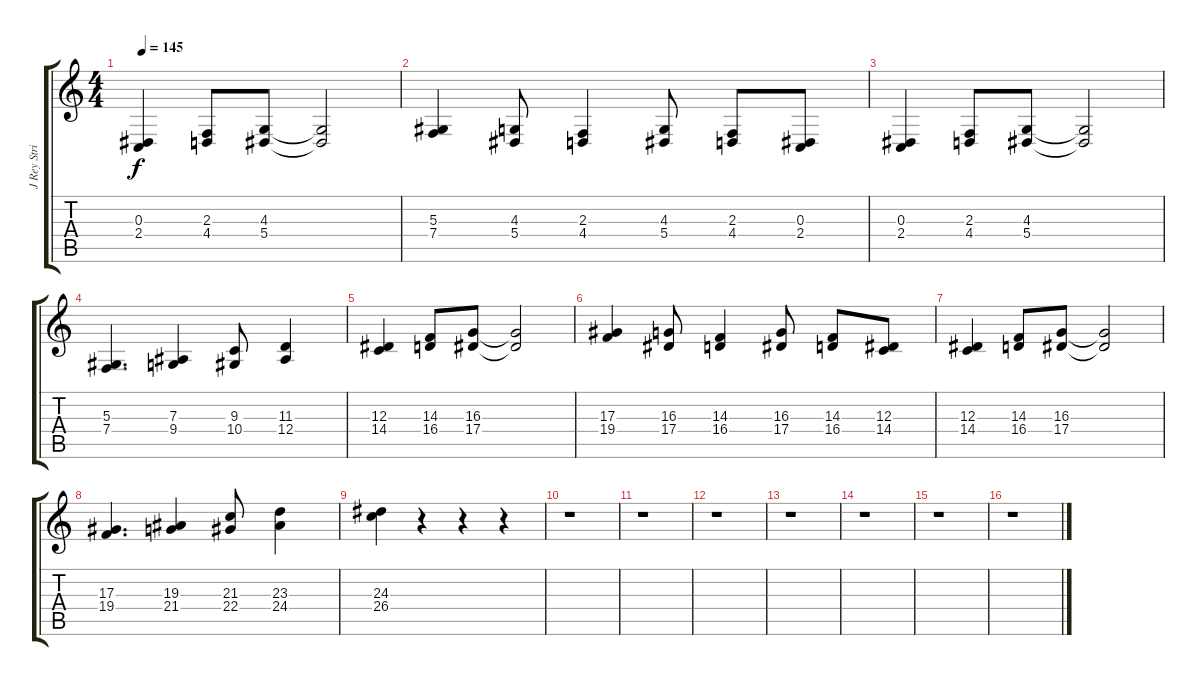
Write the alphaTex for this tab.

\track ("J Rey Strings" "J Rey Stri") {instrument stringensemble1}
\staff {score tabs}
\tuning (C4 G3 Eb3 Bb2 F2 C2) {hide}
\ts (4 4)
\tempo 145
\clef g2
\ks c
(0.3 2.4).4{dy f} (2.3 4.4).8 (4.3 5.4).8 (4.3{t} 5.4{t}).2 |
(5.3 7.4).4 (4.3 5.4).8 (2.3 4.4).4 (4.3 5.4).8 (2.3 4.4).8 (0.3 2.4).8 |
(0.3 2.4).4 (2.3 4.4).8 (4.3 5.4).8 (4.3{t} 5.4{t}).2 |
(5.3 7.4).4{d} (7.3 9.4).4 (9.3 10.4).8 (11.3 12.4).4 |
(12.3 14.4).4 (14.3 16.4).8 (16.3 17.4).8 (16.3{t} 17.4{t}).2 |
(17.3 19.4).4 (16.3 17.4).8 (14.3 16.4).4 (16.3 17.4).8 (14.3 16.4).8 (12.3 14.4).8 |
(12.3 14.4).4 (14.3 16.4).8 (16.3 17.4).8 (16.3{t} 17.4{t}).2 |
(17.3 19.4).4{d} (19.3 21.4).4 (21.3 22.4).8 (23.3 24.4).4 |
(24.3 26.4).4 r.4 r.4 r.4 |
r.1 |
r.1 |
r.1 |
r.1 |
r.1 |
r.1 |
r.1
